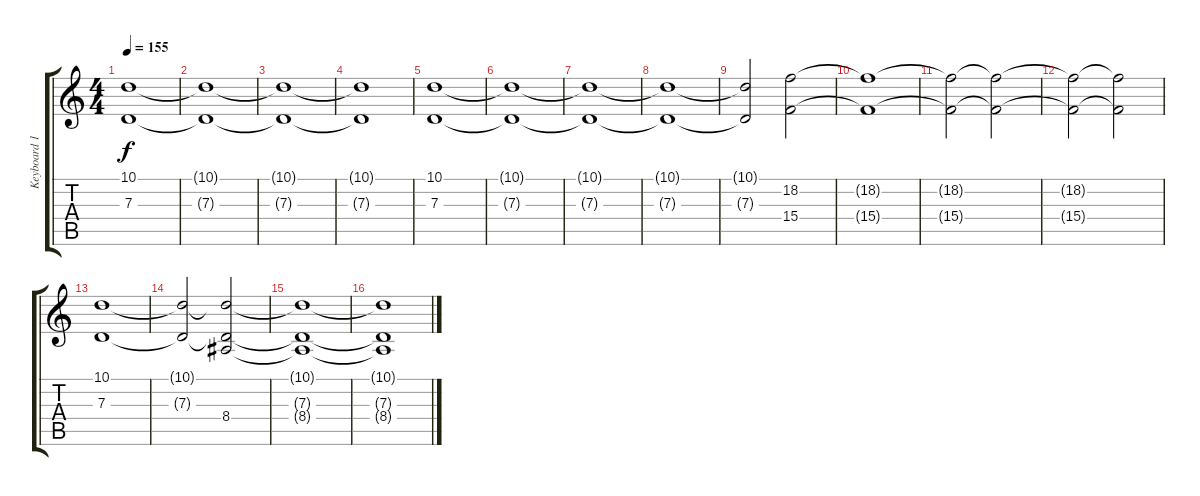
\track ("Keyboard 1" "Keyboard 1") {instrument pad4choir}
\staff {score tabs}
\tuning (E4 B3 G3 D3 A2 E2) {hide}
\ts (4 4)
\tempo 155
\clef g2
\ks c
(10.1 7.3).1{dy f volume 5 instrument pad4choir} |
(10.1{t} 7.3{t}).1 |
(10.1{t} 7.3{t}).1 |
(10.1{t} 7.3{t}).1 |
(10.1 7.3).1{volume 5 instrument pad4choir} |
(10.1{t} 7.3{t}).1 |
(10.1{t} 7.3{t}).1 |
(10.1{t} 7.3{t}).1 |
(10.1{t} 7.3{t}).2{volume 3} (18.2 15.4).2{volume 5} |
(18.2{t} 15.4{t}).1 |
(18.2{t} 15.4{t}).2 (18.2{t} 15.4{t}).2 |
(18.2{t} 15.4{t}).2 (18.2{t} 15.4{t}).2 |
(10.1 7.3).1{volume 5 instrument pad4choir} |
(10.1{t} 7.3{t}).2 (10.1{t} 7.3{t} 8.4).2 |
(10.1{t} 7.3{t} 8.4{t}).1 |
(10.1{t} 7.3{t} 8.4{t}).1
